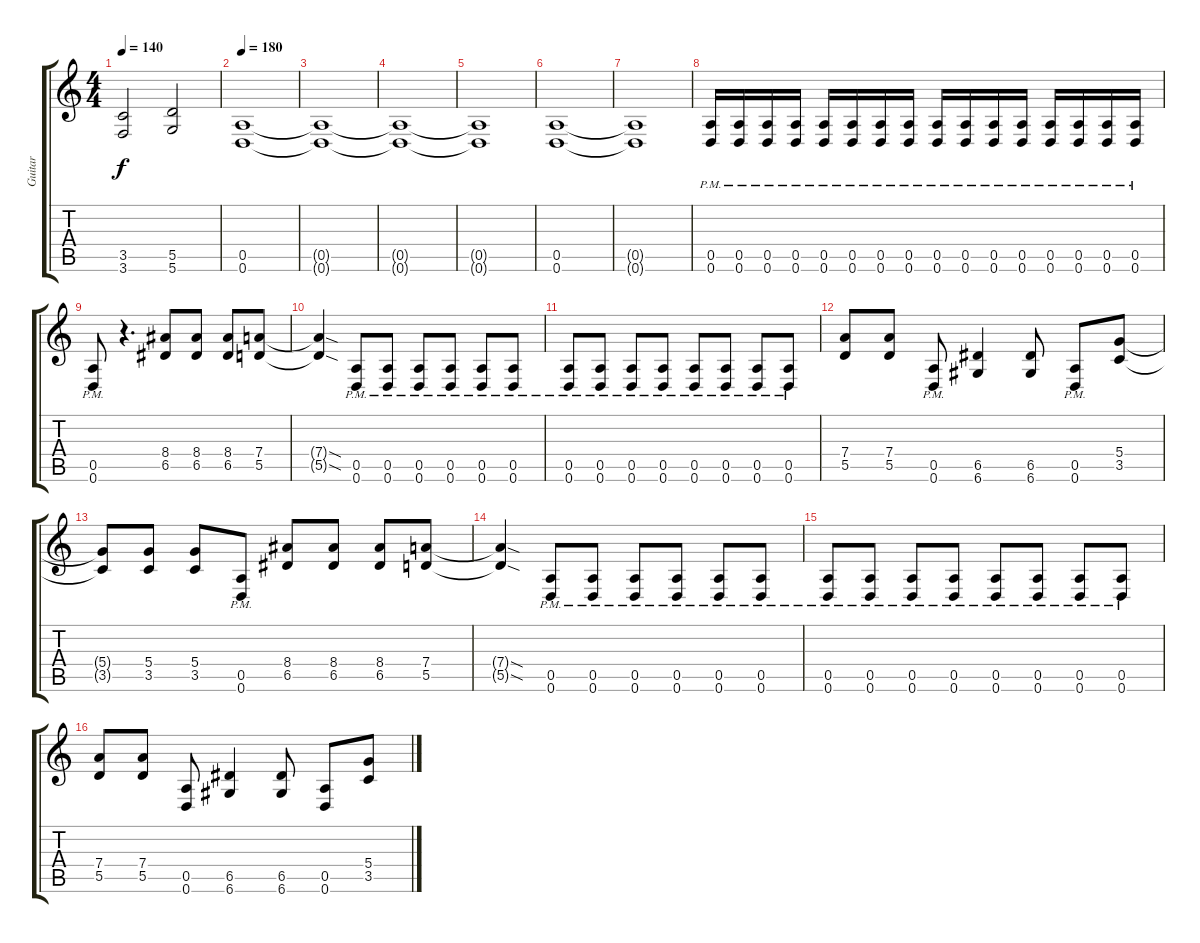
\track ("Guitar" "Guitar") {instrument distortionguitar}
\staff {score tabs}
\tuning (E4 B3 G3 D3 A2 D2) {hide}
\ts (4 4)
\tempo 140
\clef g2
\ks c
(3.5 3.6).2{dy f} (5.5 5.6).2 |
\tempo 180
(0.5 0.6).1 |
(0.5{t} 0.6{t}).1 |
(0.5{t} 0.6{t}).1 |
(0.5{t} 0.6{t}).1 |
(0.5 0.6).1 |
(0.5{t} 0.6{t}).1 |
(0.5{pm} 0.6{pm}).16 (0.5{pm} 0.6{pm}).16 (0.5{pm} 0.6{pm}).16 (0.5{pm} 0.6{pm}).16 (0.5{pm} 0.6{pm}).16 (0.5{pm} 0.6{pm}).16 (0.5{pm} 0.6{pm}).16 (0.5{pm} 0.6{pm}).16 (0.5{pm} 0.6{pm}).16 (0.5{pm} 0.6{pm}).16 (0.5{pm} 0.6{pm}).16 (0.5{pm} 0.6{pm}).16 (0.5{pm} 0.6{pm}).16 (0.5{pm} 0.6{pm}).16 (0.5{pm} 0.6{pm}).16 (0.5{pm} 0.6{pm}).16 |
(0.5{pm} 0.6{pm}).8 r.4{d} (8.4 6.5).8 (8.4 6.5).8 (8.4 6.5).8 (7.4 5.5).8 |
(7.4{sod t} 5.5{sod t}).4 (0.5{pm} 0.6{pm}).8 (0.5{pm} 0.6{pm}).8 (0.5{pm} 0.6{pm}).8 (0.5{pm} 0.6{pm}).8 (0.5{pm} 0.6{pm}).8 (0.5{pm} 0.6{pm}).8 |
(0.5{pm} 0.6{pm}).8 (0.5{pm} 0.6{pm}).8 (0.5{pm} 0.6{pm}).8 (0.5{pm} 0.6{pm}).8 (0.5{pm} 0.6{pm}).8 (0.5{pm} 0.6{pm}).8 (0.5{pm} 0.6{pm}).8 (0.5{pm} 0.6{pm}).8 |
(7.4 5.5).8 (7.4 5.5).8 (0.5{pm} 0.6{pm}).8 (6.5 6.6).4 (6.5 6.6).8 (0.5{pm} 0.6{pm}).8 (5.4 3.5).8 |
(5.4{t} 3.5{t}).8 (5.4 3.5).8 (5.4 3.5).8 (0.5{pm} 0.6{pm}).8 (8.4 6.5).8 (8.4 6.5).8 (8.4 6.5).8 (7.4 5.5).8 |
(7.4{sod t} 5.5{sod t}).4 (0.5{pm} 0.6{pm}).8 (0.5{pm} 0.6{pm}).8 (0.5{pm} 0.6{pm}).8 (0.5{pm} 0.6{pm}).8 (0.5{pm} 0.6{pm}).8 (0.5{pm} 0.6{pm}).8 |
(0.5{pm} 0.6{pm}).8 (0.5{pm} 0.6{pm}).8 (0.5{pm} 0.6{pm}).8 (0.5{pm} 0.6{pm}).8 (0.5{pm} 0.6{pm}).8 (0.5{pm} 0.6{pm}).8 (0.5{pm} 0.6{pm}).8 (0.5{pm} 0.6{pm}).8 |
(7.4 5.5).8 (7.4 5.5).8 (0.5 0.6).8 (6.5 6.6).4 (6.5 6.6).8 (0.5 0.6).8 (5.4 3.5).8
